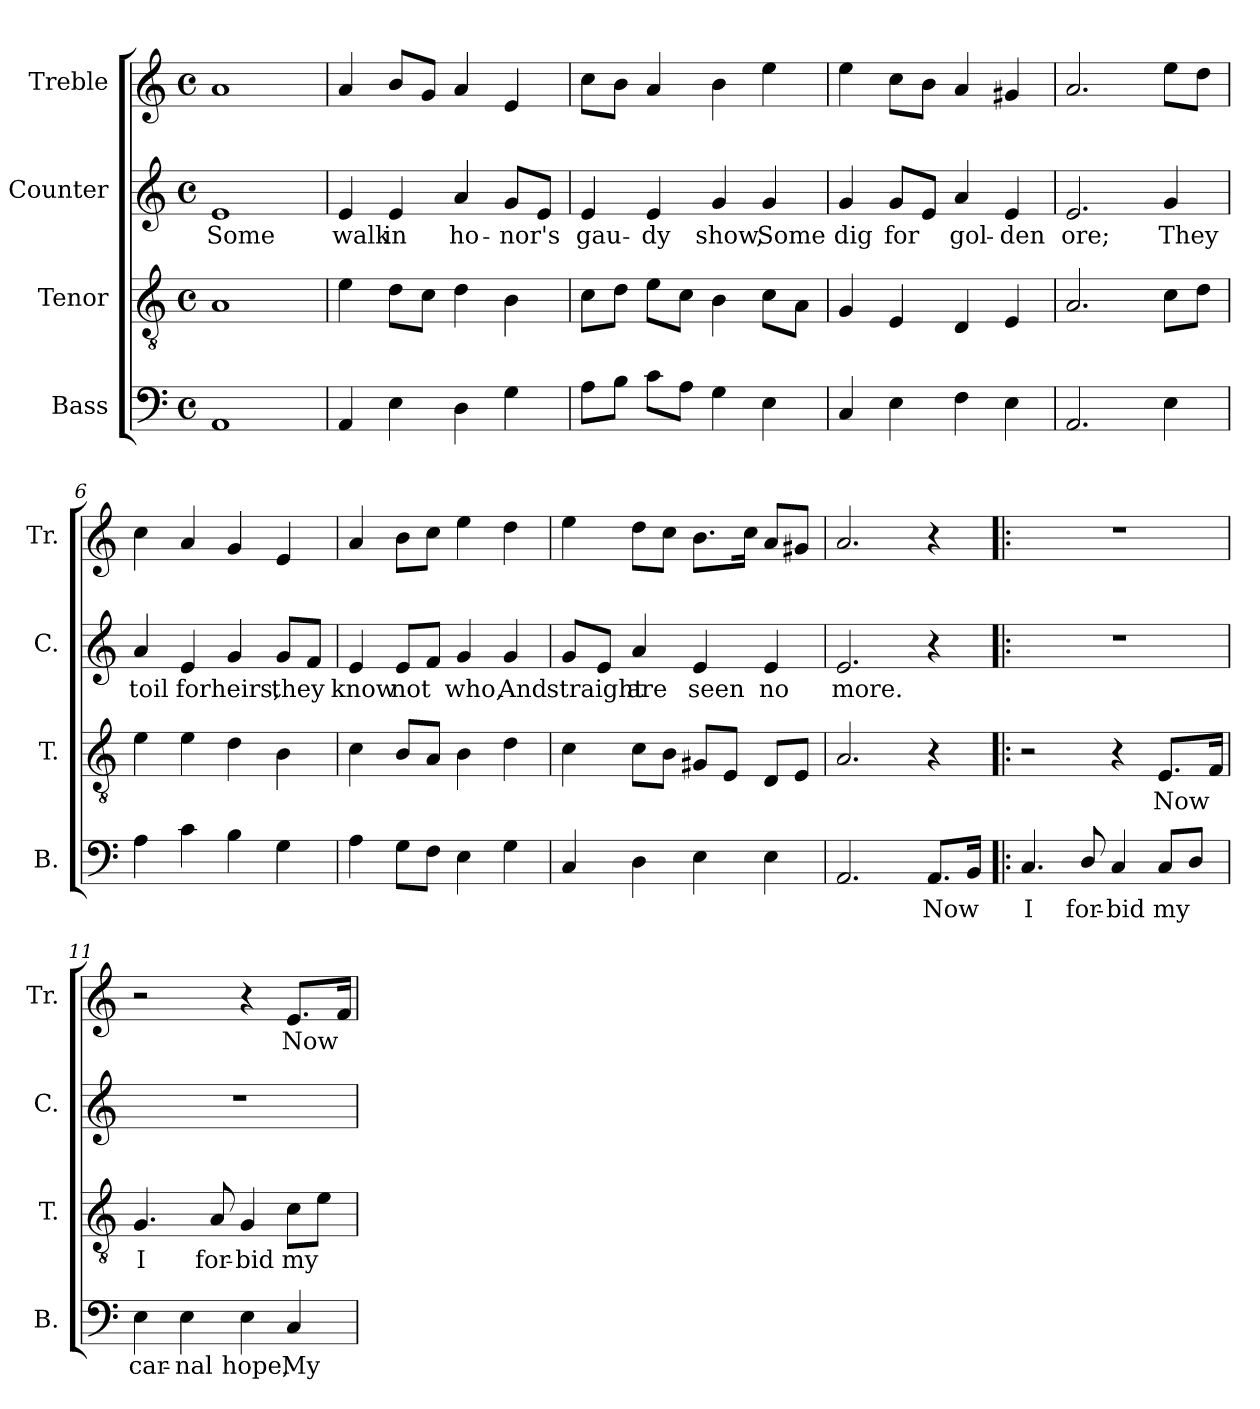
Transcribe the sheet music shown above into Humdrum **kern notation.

**kern	**text	**kern	**text	**kern	**text	**kern	**text
*part4	*part4	*part3	*part3	*part2	*part2	*part1	*part1
*staff4	*staff4	*staff3	*staff3	*staff2	*staff2	*staff1	*staff1
*I"Bass	*	*I"Tenor	*	*I"Counter	*	*I"Treble	*
*I'B.	*	*I'T.	*	*I'C.	*	*I'Tr.	*
*clefF4	*	*clefGv2	*	*clefG2	*	*clefG2	*
*k[]	*	*k[]	*	*k[]	*	*k[]	*
*M4/4	*	*M4/4	*	*M4/4	*	*M4/4	*
*met(c)	*	*met(c)	*	*met(c)	*	*met(c)	*
*MM100	*	*MM100	*	*MM100	*	*MM100	*
=1	=1	=1	=1	=1	=1	=1	=1
1AA	.	1A	.	1e	Some	1a	.
=2	=2	=2	=2	=2	=2	=2	=2
4AA/	.	4e\	.	4e/	walk	4a/	.
4E\	.	8d\L	.	4e/	in	8b/L	.
.	.	8c\J	.	.	.	8g/J	.
4D\	.	4d\	.	4a/	ho-	4a/	.
4G\	.	4B\	.	8g/L	-nor's	4e/	.
.	.	.	.	8e/J	.	.	.
=3	=3	=3	=3	=3	=3	=3	=3
8A\L	.	8c\L	.	4e/	gau-	8cc\L	.
8B\J	.	8d\J	.	.	.	8b\J	.
8c\L	.	8e\L	.	4e/	-dy	4a/	.
8A\J	.	8c\J	.	.	.	.	.
4G\	.	4B\	.	4g/	show,	4b\	.
4E\	.	8c\L	.	4g/	Some	4ee\	.
.	.	8A\J	.	.	.	.	.
=4	=4	=4	=4	=4	=4	=4	=4
4C/	.	4G/	.	4g/	dig	4ee\	.
4E\	.	4E/	.	8g/L	for	8cc\L	.
.	.	.	.	8e/J	.	8b\J	.
4F\	.	4D/	.	4a/	gol-	4a/	.
4E\	.	4E/	.	4e/	-den	4g#X/	.
=5	=5	=5	=5	=5	=5	=5	=5
2.AA/	.	2.A/	.	2.e/	ore;	2.a/	.
4E\	.	8c\L	.	4g/	They	8ee\L	.
.	.	8d\J	.	.	.	8dd\J	.
=6	=6	=6	=6	=6	=6	=6	=6
4A\	.	4e\	.	4a/	toil	4cc\	.
4c\	.	4e\	.	4e/	for	4a/	.
4B\	.	4d\	.	4g/	heirs,	4g/	.
4G\	.	4B\	.	8g/L	they	4e/	.
.	.	.	.	8f/J	.	.	.
!!LO:LB:g=z
=7	=7	=7	=7	=7	=7	=7	=7
4A\	.	4c\	.	4e/	know	4a/	.
8G\L	.	8B/L	.	8e/L	not	8b\L	.
8F\J	.	8A/J	.	8f/J	.	8cc\J	.
4E\	.	4B\	.	4g/	who,	4ee\	.
4G\	.	4d\	.	4g/	And	4dd\	.
=8	=8	=8	=8	=8	=8	=8	=8
4C/	.	4c\	.	8g/L	straight	4ee\	.
.	.	.	.	8e/J	.	.	.
4D\	.	8c\L	.	4a/	are	8dd\L	.
.	.	8B\J	.	.	.	8cc\J	.
4E\	.	8G#X/L	.	4e/	seen	8.b\L	.
.	.	8E/J	.	.	.	.	.
.	.	.	.	.	.	16cc\Jk	.
4E\	.	8D/L	.	4e/	no	8a/L	.
.	.	8E/J	.	.	.	8g#X/J	.
=9	=9	=9	=9	=9	=9	=9	=9
2.AA/	.	2.A/	.	2.e/	more.	2.a/	.
8.AA/L	Now	4r	.	4r	.	4r	.
16BB/Jk	.	.	.	.	.	.	.
=10!|:	=10!|:	=10!|:	=10!|:	=10!|:	=10!|:	=10!|:	=10!|:
4.C/	I	2r	.	1r	.	1r	.
8D/	for-	.	.	.	.	.	.
4C/	-bid	4r	.	.	.	.	.
8C/L	my	8.E/L	Now	.	.	.	.
8D/J	.	.	.	.	.	.	.
.	.	16F/Jk	.	.	.	.	.
=11	=11	=11	=11	=11	=11	=11	=11
4E\	car-	4.G/	I	1r	.	2r	.
4E\	-nal	.	.	.	.	.	.
.	.	8A/	for-	.	.	.	.
4E\	hope,	4G/	-bid	.	.	4r	.
4C/	My	8c\L	my	.	.	8.e/L	Now
.	.	8e\J	.	.	.	.	.
.	.	.	.	.	.	16f/Jk	.
=	=	=	=	=	=	=	=
*-	*-	*-	*-	*-	*-	*-	*-
